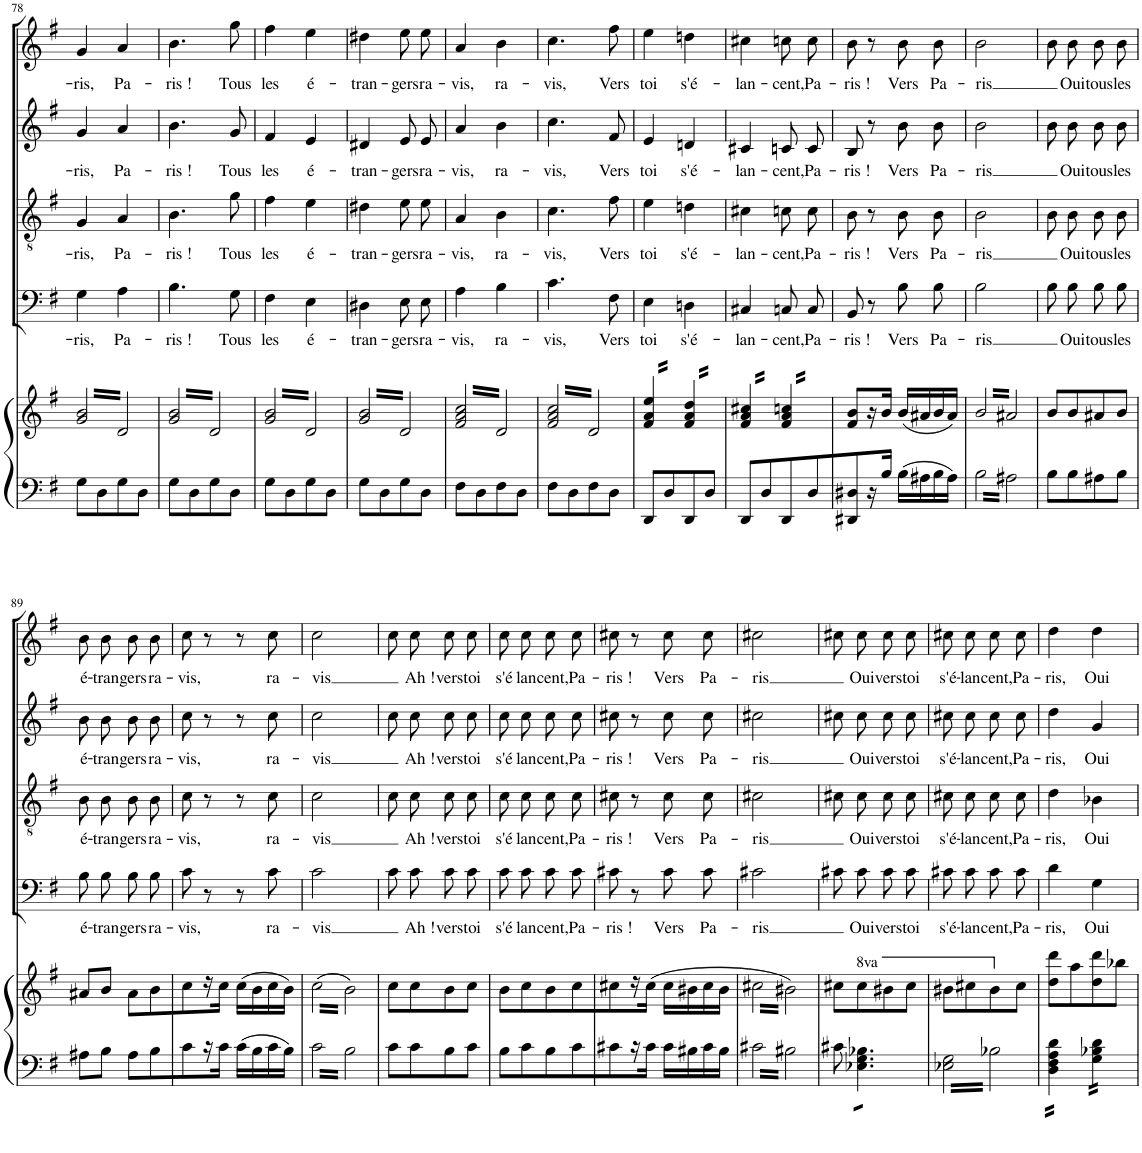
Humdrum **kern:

**kern	**kern	**kern	**text	**kern	**text	**kern	**text	**kern	**text
*part5	*part5	*part4	*part4	*part3	*part3	*part2	*part2	*part1	*part1
*staff6	*staff5	*staff4	*staff4	*staff3	*staff3	*staff2	*staff2	*staff1	*staff1
*I"Piano	*	*I"Basses	*	*I"Ténors	*	*I"Alti	*	*I"Soprani	*
*I'Pno	*	*	*	*	*	*	*	*	*
!!LO:PB:g=z
*clefF4	*clefG2	*clefF4	*	*clefGv2	*	*clefG2	*	*clefG2	*
*k[f#]	*k[f#]	*k[f#]	*	*k[f#]	*	*k[f#]	*	*k[f#]	*
*M2/4	*M2/4	*M2/4	*	*M2/4	*	*M2/4	*	*M2/4	*
=78	=78	=78	=78	=78	=78	=78	=78	=78	=78
!	!	!	!LO:LY:b	!	!LO:LY:b	!	!LO:LY:b	!	!LO:LY:b
*	*tremolo	*	*	*	*	*	*	*	*
8G\L	32g/ 32b/LLL	4G\	-ris,	4G/	-ris,	4g/	-ris,	4g/	-ris,
.	32d/	.	.	.	.	.	.	.	.
.	32g/ 32b/	.	.	.	.	.	.	.	.
.	32d/	.	.	.	.	.	.	.	.
8D\	32g/ 32b/	.	.	.	.	.	.	.	.
.	32d/	.	.	.	.	.	.	.	.
.	32g/ 32b/	.	.	.	.	.	.	.	.
.	32d/	.	.	.	.	.	.	.	.
!	!	!	!LO:LY:b	!	!LO:LY:b	!	!LO:LY:b	!	!LO:LY:b
8G\	32g/ 32b/	4A\	Pa-	4A/	Pa-	4a/	Pa-	4a/	Pa-
.	32d/	.	.	.	.	.	.	.	.
.	32g/ 32b/	.	.	.	.	.	.	.	.
.	32d/	.	.	.	.	.	.	.	.
8D\J	32g/ 32b/	.	.	.	.	.	.	.	.
.	32d/	.	.	.	.	.	.	.	.
.	32g/ 32b/	.	.	.	.	.	.	.	.
.	32d/JJJ	.	.	.	.	.	.	.	.
=79	=79	=79	=79	=79	=79	=79	=79	=79	=79
!	!	!	!LO:LY:b	!	!LO:LY:b	!	!LO:LY:b	!	!LO:LY:b
8G\L	32g/ 32b/LLL	4.B\	-ris !	4.B\	-ris !	4.b\	-ris !	4.b\	-ris !
.	32d/	.	.	.	.	.	.	.	.
.	32g/ 32b/	.	.	.	.	.	.	.	.
.	32d/	.	.	.	.	.	.	.	.
8D\	32g/ 32b/	.	.	.	.	.	.	.	.
.	32d/	.	.	.	.	.	.	.	.
.	32g/ 32b/	.	.	.	.	.	.	.	.
.	32d/	.	.	.	.	.	.	.	.
8G\	32g/ 32b/	.	.	.	.	.	.	.	.
.	32d/	.	.	.	.	.	.	.	.
.	32g/ 32b/	.	.	.	.	.	.	.	.
.	32d/	.	.	.	.	.	.	.	.
!	!	!	!LO:LY:b	!	!LO:LY:b	!	!LO:LY:b	!	!LO:LY:b
8D\J	32g/ 32b/	8G\	Tous	8g\	Tous	8g/	Tous	8gg\	Tous
.	32d/	.	.	.	.	.	.	.	.
.	32g/ 32b/	.	.	.	.	.	.	.	.
.	32d/JJJ	.	.	.	.	.	.	.	.
=80	=80	=80	=80	=80	=80	=80	=80	=80	=80
!	!	!	!LO:LY:b	!	!LO:LY:b	!	!LO:LY:b	!	!LO:LY:b
8G\L	32g/ 32b/LLL	4F#\	les	4f#\	les	4f#/	les	4ff#\	les
.	32d/	.	.	.	.	.	.	.	.
.	32g/ 32b/	.	.	.	.	.	.	.	.
.	32d/	.	.	.	.	.	.	.	.
8D\	32g/ 32b/	.	.	.	.	.	.	.	.
.	32d/	.	.	.	.	.	.	.	.
.	32g/ 32b/	.	.	.	.	.	.	.	.
.	32d/	.	.	.	.	.	.	.	.
!	!	!	!LO:LY:b	!	!LO:LY:b	!	!LO:LY:b	!	!LO:LY:b
8G\	32g/ 32b/	4E\	é-	4e\	é-	4e/	é-	4ee\	é-
.	32d/	.	.	.	.	.	.	.	.
.	32g/ 32b/	.	.	.	.	.	.	.	.
.	32d/	.	.	.	.	.	.	.	.
8D\J	32g/ 32b/	.	.	.	.	.	.	.	.
.	32d/	.	.	.	.	.	.	.	.
.	32g/ 32b/	.	.	.	.	.	.	.	.
.	32d/JJJ	.	.	.	.	.	.	.	.
=81	=81	=81	=81	=81	=81	=81	=81	=81	=81
!	!	!	!LO:LY:b	!	!LO:LY:b	!	!LO:LY:b	!	!LO:LY:b
8G\L	32g/ 32b/LLL	4D#X\	-tran-	4d#X\	-tran-	4d#X/	-tran-	4dd#X\	-tran-
.	32d/	.	.	.	.	.	.	.	.
.	32g/ 32b/	.	.	.	.	.	.	.	.
.	32d/	.	.	.	.	.	.	.	.
8D\	32g/ 32b/	.	.	.	.	.	.	.	.
.	32d/	.	.	.	.	.	.	.	.
.	32g/ 32b/	.	.	.	.	.	.	.	.
.	32d/	.	.	.	.	.	.	.	.
!	!	!	!LO:LY:b	!	!LO:LY:b	!	!LO:LY:b	!	!LO:LY:b
8G\	32g/ 32b/	8E\L	-gers	8e\L	-gers	8e/L	-gers	8ee\L	-gers
.	32d/	.	.	.	.	.	.	.	.
.	32g/ 32b/	.	.	.	.	.	.	.	.
.	32d/	.	.	.	.	.	.	.	.
!	!	!	!LO:LY:b	!	!LO:LY:b	!	!LO:LY:b	!	!LO:LY:b
8D\J	32g/ 32b/	8E\J	ra-	8e\J	ra-	8e/J	ra-	8ee\J	ra-
.	32d/	.	.	.	.	.	.	.	.
.	32g/ 32b/	.	.	.	.	.	.	.	.
.	32d/JJJ	.	.	.	.	.	.	.	.
=82	=82	=82	=82	=82	=82	=82	=82	=82	=82
!	!	!	!LO:LY:b	!	!LO:LY:b	!	!LO:LY:b	!	!LO:LY:b
8F#\L	32f#/ 32a/ 32cc/LLL	4A\	-vis,	4A/	-vis,	4a/	-vis,	4a/	-vis,
.	32d/	.	.	.	.	.	.	.	.
.	32f#/ 32a/ 32cc/	.	.	.	.	.	.	.	.
.	32d/	.	.	.	.	.	.	.	.
8D\	32f#/ 32a/ 32cc/	.	.	.	.	.	.	.	.
.	32d/	.	.	.	.	.	.	.	.
.	32f#/ 32a/ 32cc/	.	.	.	.	.	.	.	.
.	32d/	.	.	.	.	.	.	.	.
!	!	!	!LO:LY:b	!	!LO:LY:b	!	!LO:LY:b	!	!LO:LY:b
8F#\	32f#/ 32a/ 32cc/	4B\	ra-	4B\	ra-	4b\	ra-	4b\	ra-
.	32d/	.	.	.	.	.	.	.	.
.	32f#/ 32a/ 32cc/	.	.	.	.	.	.	.	.
.	32d/	.	.	.	.	.	.	.	.
8D\J	32f#/ 32a/ 32cc/	.	.	.	.	.	.	.	.
.	32d/	.	.	.	.	.	.	.	.
.	32f#/ 32a/ 32cc/	.	.	.	.	.	.	.	.
.	32d/JJJ	.	.	.	.	.	.	.	.
=83	=83	=83	=83	=83	=83	=83	=83	=83	=83
!	!	!	!LO:LY:b	!	!LO:LY:b	!	!LO:LY:b	!	!LO:LY:b
8F#\L	32f#/ 32a/ 32cc/LLL	4.c\	-vis,	4.c\	-vis,	4.cc\	-vis,	4.cc\	-vis,
.	32d/	.	.	.	.	.	.	.	.
.	32f#/ 32a/ 32cc/	.	.	.	.	.	.	.	.
.	32d/	.	.	.	.	.	.	.	.
8D\	32f#/ 32a/ 32cc/	.	.	.	.	.	.	.	.
.	32d/	.	.	.	.	.	.	.	.
.	32f#/ 32a/ 32cc/	.	.	.	.	.	.	.	.
.	32d/	.	.	.	.	.	.	.	.
8F#\	32f#/ 32a/ 32cc/	.	.	.	.	.	.	.	.
.	32d/	.	.	.	.	.	.	.	.
.	32f#/ 32a/ 32cc/	.	.	.	.	.	.	.	.
.	32d/	.	.	.	.	.	.	.	.
!	!	!	!LO:LY:b	!	!LO:LY:b	!	!LO:LY:b	!	!LO:LY:b
8D\J	32f#/ 32a/ 32cc/	8F#\	Vers	8f#\	Vers	8f#/	Vers	8ff#\	Vers
.	32d/	.	.	.	.	.	.	.	.
.	32f#/ 32a/ 32cc/	.	.	.	.	.	.	.	.
.	32d/JJJ	.	.	.	.	.	.	.	.
=84	=84	=84	=84	=84	=84	=84	=84	=84	=84
!	!	!	!LO:LY:b	!	!LO:LY:b	!	!LO:LY:b	!	!LO:LY:b
8DD/L	16f#/ 16a/ 16ee/LL	4E\	toi	4e\	toi	4e/	toi	4ee\	toi
.	.	.	.	.	.	.	.	.	.
.	16f#/ 16a/ 16ee/	.	.	.	.	.	.	.	.
.	.	.	.	.	.	.	.	.	.
8D/	16f#/ 16a/ 16ee/	.	.	.	.	.	.	.	.
.	.	.	.	.	.	.	.	.	.
.	16f#/ 16a/ 16ee/JJ	.	.	.	.	.	.	.	.
.	.	.	.	.	.	.	.	.	.
!	!	!	!LO:LY:b	!	!LO:LY:b	!	!LO:LY:b	!	!LO:LY:b
8DD/	16f#/ 16a/ 16dd/LL	4Dn\	s'é-	4dn\	s'é-	4dn/	s'é-	4ddn\	s'é-
.	16f#/ 16a/ 16dd/	.	.	.	.	.	.	.	.
8D/J	16f#/ 16a/ 16dd/	.	.	.	.	.	.	.	.
.	16f#/ 16a/ 16dd/JJ	.	.	.	.	.	.	.	.
=85	=85	=85	=85	=85	=85	=85	=85	=85	=85
!	!	!	!LO:LY:b	!	!LO:LY:b	!	!LO:LY:b	!	!LO:LY:b
8DD/L	16f#/ 16a/ 16cc#X/LL	4C#X/	-lan-	4c#X\	-lan-	4c#X/	-lan-	4cc#X\	-lan-
.	16f#/ 16a/ 16cc#X/	.	.	.	.	.	.	.	.
8D/	16f#/ 16a/ 16cc#X/	.	.	.	.	.	.	.	.
.	16f#/ 16a/ 16cc#X/JJ	.	.	.	.	.	.	.	.
!	!	!	!LO:LY:b	!	!LO:LY:b	!	!LO:LY:b	!	!LO:LY:b
8DD/	16f#/ 16a/ 16ccn/LL	8Cn/L	-cent,	8cn\L	-cent,	8cn/L	-cent,	8ccn\L	-cent,
.	16f#/ 16a/ 16ccn/	.	.	.	.	.	.	.	.
!	!	!	!LO:LY:b	!	!LO:LY:b	!	!LO:LY:b	!	!LO:LY:b
8D/	16f#/ 16a/ 16ccn/	8C/J	Pa-	8c\J	Pa-	8c/J	Pa-	8cc\J	Pa-
.	16f#/ 16a/ 16ccn/JJ	.	.	.	.	.	.	.	.
*	*Xtremolo	*	*	*	*	*	*	*	*
=86	=86	=86	=86	=86	=86	=86	=86	=86	=86
!	!	!	!LO:LY:b	!	!LO:LY:b	!	!LO:LY:b	!	!LO:LY:b
8DD#X/ 8D#X/	8f#/ 8b/L	8BB/	-ris !	8B\	-ris !	8B/	-ris !	8b\	-ris !
16r	16r	8r	.	8r	.	8r	.	8r	.
16B/JJ	16b/JJ	.	.	.	.	.	.	.	.
!	!	!	!LO:LY:b	!	!LO:LY:b	!	!LO:LY:b	!	!LO:LY:b
16B\LL	(16b/LL	8B\L	Vers	8B\L	Vers	8b\L	Vers	8b\L	Vers
16A#X\	16a#X/	.	.	.	.	.	.	.	.
!	!	!	!LO:LY:b	!	!LO:LY:b	!	!LO:LY:b	!	!LO:LY:b
16B\	16b/	8B\J	Pa-	8B\J	Pa-	8b\J	Pa-	8b\J	Pa-
16A#\JJ	16a#/JJ)	.	.	.	.	.	.	.	.
=87	=87	=87	=87	=87	=87	=87	=87	=87	=87
!	!	!	!LO:LY:b	!	!LO:LY:b	!	!LO:LY:b	!	!LO:LY:b
*	*tremolo	*	*	*	*	*	*	*	*
6.B\	32b/LLL	2B\	-ris	2B\	-ris	2b\	-ris	2b\	-ris
.	32a#X/	.	.	.	.	.	.	.	.
.	32b/	.	.	.	.	.	.	.	.
.	32a#X/	.	.	.	.	.	.	.	.
.	32b/	.	.	.	.	.	.	.	.
.	32a#X/	.	.	.	.	.	.	.	.
.	32b/	.	.	.	.	.	.	.	.
.	32a#X/	.	.	.	.	.	.	.	.
6.A#X\	32b/	.	.	.	.	.	.	.	.
.	32a#X/	.	.	.	.	.	.	.	.
.	32b/	.	.	.	.	.	.	.	.
.	32a#X/	.	.	.	.	.	.	.	.
.	32b/	.	.	.	.	.	.	.	.
.	32a#X/	.	.	.	.	.	.	.	.
.	32b/	.	.	.	.	.	.	.	.
.	32a#X/JJJ	.	.	.	.	.	.	.	.
*	*Xtremolo	*	*	*	*	*	*	*	*
=88	=88	=88	=88	=88	=88	=88	=88	=88	=88
8B\L	8b/L	8B\L	.	8B\L	.	8b\L	.	8b\L	.
.	.	.	.	.	.	.	.	.	.
.	.	.	.	.	.	.	.	.	.
.	.	.	.	.	.	.	.	.	.
!	!	!	!LO:LY:b	!	!LO:LY:b	!	!LO:LY:b	!	!LO:LY:b
8B\	8b/	8B\J	Oui	8B\J	Oui	8b\J	Oui	8b\J	Oui
.	.	.	.	.	.	.	.	.	.
.	.	.	.	.	.	.	.	.	.
.	.	.	.	.	.	.	.	.	.
!	!	!	!LO:LY:b	!	!LO:LY:b	!	!LO:LY:b	!	!LO:LY:b
8A#X\	8a#X/	8B\L	tous	8B\L	tous	8b\L	tous	8b\L	tous
!	!	!	!LO:LY:b	!	!LO:LY:b	!	!LO:LY:b	!	!LO:LY:b
8B\J	8b/J	8B\J	les	8B\J	les	8b\J	les	8b\J	les
!!LO:LB:g=z
=89	=89	=89	=89	=89	=89	=89	=89	=89	=89
!	!	!	!LO:LY:b	!	!LO:LY:b	!	!LO:LY:b	!	!LO:LY:b
8A#X\L	8a#X/L	8B\L	é-	8B\L	é-	8b\L	é-	8b\L	é-
!	!	!	!LO:LY:b	!	!LO:LY:b	!	!LO:LY:b	!	!LO:LY:b
8B\J	8b/J	8B\J	-tran-	8B\J	-tran-	8b\J	-tran-	8b\J	-tran-
!	!	!	!LO:LY:b	!	!LO:LY:b	!	!LO:LY:b	!	!LO:LY:b
8A#\L	8a#\L	8B\L	-gers	8B\L	-gers	8b\L	-gers	8b\L	-gers
!	!	!	!LO:LY:b	!	!LO:LY:b	!	!LO:LY:b	!	!LO:LY:b
8B\	8b\	8B\J	ra-	8B\J	ra-	8b\J	ra-	8b\J	ra-
=90	=90	=90	=90	=90	=90	=90	=90	=90	=90
!	!	!	!LO:LY:b	!	!LO:LY:b	!	!LO:LY:b	!	!LO:LY:b
8c\	8cc\	8c\	-vis,	8c\	-vis,	8cc\	-vis,	8cc\	-vis,
16r	16r	8r	.	8r	.	8r	.	8r	.
16c\JJ	16cc\JJ	.	.	.	.	.	.	.	.
16c\LL	(16cc\LL	8r	.	8r	.	8r	.	8r	.
16B\	16b\	.	.	.	.	.	.	.	.
!	!	!	!LO:LY:b	!	!LO:LY:b	!	!LO:LY:b	!	!LO:LY:b
16c\	16cc\	8c\	ra-	8c\	ra-	8cc\	ra-	8cc\	ra-
16B\JJ	16b\JJ)	.	.	.	.	.	.	.	.
=91	=91	=91	=91	=91	=91	=91	=91	=91	=91
!	!	!	!LO:LY:b	!	!LO:LY:b	!	!LO:LY:b	!	!LO:LY:b
*	*tremolo	*	*	*	*	*	*	*	*
6.c\	(32cc\LLL	2c\	-vis	2c\	-vis	2cc\	-vis	2cc\	-vis
.	32b\)	.	.	.	.	.	.	.	.
.	32cc\	.	.	.	.	.	.	.	.
.	32b\)	.	.	.	.	.	.	.	.
.	32cc\	.	.	.	.	.	.	.	.
.	32b\)	.	.	.	.	.	.	.	.
.	32cc\	.	.	.	.	.	.	.	.
.	32b\)	.	.	.	.	.	.	.	.
6.B\	32cc\	.	.	.	.	.	.	.	.
.	32b\)	.	.	.	.	.	.	.	.
.	32cc\	.	.	.	.	.	.	.	.
.	32b\)	.	.	.	.	.	.	.	.
.	32cc\	.	.	.	.	.	.	.	.
.	32b\)	.	.	.	.	.	.	.	.
.	32cc\	.	.	.	.	.	.	.	.
.	32b\)JJJ	.	.	.	.	.	.	.	.
*	*Xtremolo	*	*	*	*	*	*	*	*
=92	=92	=92	=92	=92	=92	=92	=92	=92	=92
8c\L	8cc\L	8c\L	.	8c\L	.	8cc\L	.	8cc\L	.
.	.	.	.	.	.	.	.	.	.
.	.	.	.	.	.	.	.	.	.
.	.	.	.	.	.	.	.	.	.
!	!	!	!LO:LY:b	!	!LO:LY:b	!	!LO:LY:b	!	!LO:LY:b
8c\	8cc\	8c\J	Ah !	8c\J	Ah !	8cc\J	Ah !	8cc\J	Ah !
.	.	.	.	.	.	.	.	.	.
.	.	.	.	.	.	.	.	.	.
.	.	.	.	.	.	.	.	.	.
!	!	!	!LO:LY:b	!	!LO:LY:b	!	!LO:LY:b	!	!LO:LY:b
8B\	8b\	8c\L	vers	8c\L	vers	8cc\L	vers	8cc\L	vers
!	!	!	!LO:LY:b	!	!LO:LY:b	!	!LO:LY:b	!	!LO:LY:b
8c\J	8cc\J	8c\J	toi	8c\J	toi	8cc\J	toi	8cc\J	toi
=93	=93	=93	=93	=93	=93	=93	=93	=93	=93
!	!	!	!LO:LY:b	!	!LO:LY:b	!	!LO:LY:b	!	!LO:LY:b
8B\L	8b\L	8c\L	s'é-	8c\L	s'é-	8cc\L	s'é-	8cc\L	s'é-
!	!	!	!LO:LY:b	!	!LO:LY:b	!	!LO:LY:b	!	!LO:LY:b
8c\	8cc\	8c\J	-lan-	8c\J	-lan-	8cc\J	-lan-	8cc\J	-lan-
!	!	!	!LO:LY:b	!	!LO:LY:b	!	!LO:LY:b	!	!LO:LY:b
8B\	8b\	8c\L	-cent,	8c\L	-cent,	8cc\L	-cent,	8cc\L	-cent,
!	!	!	!LO:LY:b	!	!LO:LY:b	!	!LO:LY:b	!	!LO:LY:b
8c\	8cc\	8c\J	Pa-	8c\J	Pa-	8cc\J	Pa-	8cc\J	Pa-
=94	=94	=94	=94	=94	=94	=94	=94	=94	=94
!	!	!	!LO:LY:b	!	!LO:LY:b	!	!LO:LY:b	!	!LO:LY:b
8c#X\	8cc#X\	8c#X\	-ris !	8c#X\	-ris !	8cc#X\	-ris !	8cc#X\	-ris !
16r	16r	8r	.	8r	.	8r	.	8r	.
16c#\JJ	(16cc#\JJ	.	.	.	.	.	.	.	.
!	!	!	!LO:LY:b	!	!LO:LY:b	!	!LO:LY:b	!	!LO:LY:b
16c#\LL	16cc#\LL	8c#\L	Vers	8c#\L	Vers	8cc#\L	Vers	8cc#\L	Vers
16B#X\	16b#X\	.	.	.	.	.	.	.	.
!	!	!	!LO:LY:b	!	!LO:LY:b	!	!LO:LY:b	!	!LO:LY:b
16c#\	16cc#\	8c#\J	Pa-	8c#\J	Pa-	8cc#\J	Pa-	8cc#\J	Pa-
16B#\JJ	16b#\JJ	.	.	.	.	.	.	.	.
=95	=95	=95	=95	=95	=95	=95	=95	=95	=95
!	!	!	!LO:LY:b	!	!LO:LY:b	!	!LO:LY:b	!	!LO:LY:b
*	*tremolo	*	*	*	*	*	*	*	*
6.c#X\	32cc#X\LLL	2c#X\	-ris	2c#X\	-ris	2cc#X\	-ris	2cc#X\	-ris
.	32b#X\)	.	.	.	.	.	.	.	.
.	32cc#X\	.	.	.	.	.	.	.	.
.	32b#X\)	.	.	.	.	.	.	.	.
.	32cc#X\	.	.	.	.	.	.	.	.
.	32b#X\)	.	.	.	.	.	.	.	.
.	32cc#X\	.	.	.	.	.	.	.	.
.	32b#X\)	.	.	.	.	.	.	.	.
6.B#X\	32cc#X\	.	.	.	.	.	.	.	.
.	32b#X\)	.	.	.	.	.	.	.	.
.	32cc#X\	.	.	.	.	.	.	.	.
.	32b#X\)	.	.	.	.	.	.	.	.
.	32cc#X\	.	.	.	.	.	.	.	.
.	32b#X\)	.	.	.	.	.	.	.	.
.	32cc#X\	.	.	.	.	.	.	.	.
.	32b#X\)JJJ	.	.	.	.	.	.	.	.
*	*Xtremolo	*	*	*	*	*	*	*	*
=96	=96	=96	=96	=96	=96	=96	=96	=96	=96
8c#X\	8cc#X\L	8c#X\L	.	8c#X\L	.	8cc#X\L	.	8cc#X\L	.
.	.	.	.	.	.	.	.	.	.
.	.	.	.	.	.	.	.	.	.
.	.	.	.	.	.	.	.	.	.
*	*8va	*	*	*	*	*	*	*	*
!	!	!	!LO:LY:b	!	!LO:LY:b	!	!LO:LY:b	!	!LO:LY:b
*tremolo	*	*	*	*	*	*	*	*	*
8E-X\ 8G\ 8B-X\L	8ccc#\	8c#\J	Oui	8c#\J	Oui	8cc#\J	Oui	8cc#\J	Oui
.	.	.	.	.	.	.	.	.	.
.	.	.	.	.	.	.	.	.	.
.	.	.	.	.	.	.	.	.	.
!	!	!	!LO:LY:b	!	!LO:LY:b	!	!LO:LY:b	!	!LO:LY:b
8E-X\ 8G\ 8B-X\	8bb#X\	8c#\L	vers	8c#\L	vers	8cc#\L	vers	8cc#\L	vers
!	!	!	!LO:LY:b	!	!LO:LY:b	!	!LO:LY:b	!	!LO:LY:b
8E-X\ 8G\ 8B-X\J	8ccc#\J	8c#\J	toi	8c#\J	toi	8cc#\J	toi	8cc#\J	toi
*Xtremolo	*	*	*	*	*	*	*	*	*
=97	=97	=97	=97	=97	=97	=97	=97	=97	=97
!	!	!	!LO:LY:b	!	!LO:LY:b	!	!LO:LY:b	!	!LO:LY:b
6.E-X\ 6.G\	8bb#X\L	8c#X\L	s'é-	8c#X\L	s'é-	8cc#X\L	s'é-	8cc#X\L	s'é-
!	!	!	!LO:LY:b	!	!LO:LY:b	!	!LO:LY:b	!	!LO:LY:b
.	8ccc#X\	8c#\J	-lan-	8c#\J	-lan-	8cc#\J	-lan-	8cc#\J	-lan-
!	!	!	!LO:LY:b	!	!LO:LY:b	!	!LO:LY:b	!	!LO:LY:b
6.B-X\	8bb#\	8c#\L	-cent,	8c#\L	-cent,	8cc#\L	-cent,	8cc#\L	-cent,
!	!	!	!LO:LY:b	!	!LO:LY:b	!	!LO:LY:b	!	!LO:LY:b
.	8ccc#\J	8c#\J	Pa-	8c#\J	Pa-	8cc#\J	Pa-	8cc#\J	Pa-
=98	=98	=98	=98	=98	=98	=98	=98	=98	=98
*	*X8va	*	*	*	*	*	*	*	*
!	!	!	!LO:LY:b	!	!LO:LY:b	!	!LO:LY:b	!	!LO:LY:b
*tremolo	*	*	*	*	*	*	*	*	*
16D\ 16F#\ 16A\ 16d\LL	8dd\ 8ddd\L	4d\	-ris,	4d\	-ris,	4dd\	-ris,	4dd\	-ris,
16D\ 16F#\ 16A\ 16d\	.	.	.	.	.	.	.	.	.
16D\ 16F#\ 16A\ 16d\	8aa\	.	.	.	.	.	.	.	.
16D\ 16F#\ 16A\ 16d\JJ	.	.	.	.	.	.	.	.	.
!	!	!	!LO:LY:b	!	!LO:LY:b	!	!LO:LY:b	!	!LO:LY:b
16G\ 16B-X\ 16d\LL	8dd\ 8ddd\	4G\	Oui	4B-X\	Oui	4g/	Oui	4dd\	Oui
16G\ 16B-X\ 16d\	.	.	.	.	.	.	.	.	.
16G\ 16B-X\ 16d\	8bb-X\J	.	.	.	.	.	.	.	.
16G\ 16B-X\ 16d\JJ	.	.	.	.	.	.	.	.	.
*Xtremolo	*	*	*	*	*	*	*	*	*
=	=	=	=	=	=	=	=	=	=
*-	*-	*-	*-	*-	*-	*-	*-	*-	*-
